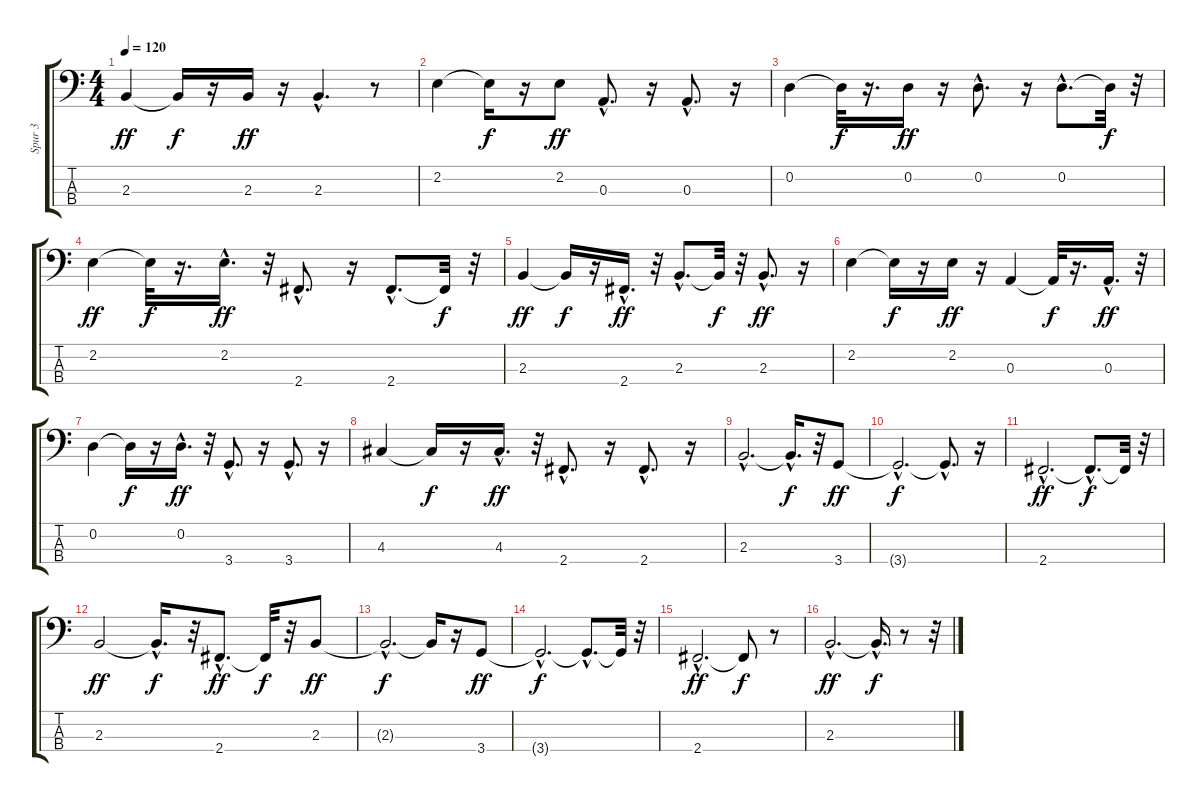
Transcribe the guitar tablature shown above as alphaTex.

\track ("Spur 3" "Spur 3") {instrument electricbassfinger}
\staff {score tabs}
\tuning (G2 D2 A1 E1) {hide}
\ts (4 4)
\tempo 120
\clef f4
\ks c
2.3.4{dy ff} 2.3{t}.16{dy f} r.16 2.3.16{dy ff} r.16 2.3{hac}.4{d} r.8 |
2.2.4 2.2{t}.16{dy f} r.16 2.2.8{dy ff} 0.3{hac}.8{d} r.16 0.3{hac}.8{d} r.16 |
0.2.4 0.2{t}.32{dy f} r.16{d} 0.2.16{dy ff} r.16 0.2{hac}.8{d} r.16 0.2{hac}.8{d} 0.2{t}.32{dy f} r.32 |
2.2.4{dy ff} 2.2{t}.32{dy f} r.16{d} 2.2{hac}.16{d dy ff} r.32 2.4{hac}.8{d} r.16 2.4{hac}.8{d} 2.4{t}.32{dy f} r.32 |
2.3.4{dy ff} 2.3{t}.16{dy f} r.16 2.4{hac}.16{d dy ff} r.32 2.3{hac}.8{d} 2.3{t}.32{dy f} r.32 2.3{hac}.8{d dy ff} r.16 |
2.2.4 2.2{t}.16{dy f} r.16 2.2.16{dy ff} r.16 0.3.4 0.3{t}.32{dy f} r.16{d} 0.3{hac}.16{d dy ff} r.32 |
0.2.4 0.2{t}.16{dy f} r.16 0.2{hac}.16{d dy ff} r.32 3.4{hac}.8{d} r.16 3.4{hac}.8{d} r.16 |
4.3.4 4.3{t}.16{dy f} r.16 4.3{hac}.16{d dy ff} r.32 2.4{hac}.8{d} r.16 2.4{hac}.8{d} r.16 |
2.3{hac}.2{d} 2.3{hac t}.16{d dy f} r.32 3.4.8{dy ff} |
3.4{hac t}.2{d dy f} 3.4{hac t}.8{d} r.16 |
2.4{hac}.2{d dy ff} 2.4{hac t}.8{d dy f} 2.4{t}.32 r.32 |
2.3.2{dy ff} 2.3{hac t}.16{d dy f} r.32 2.4{hac}.8{d dy ff} 2.4{t}.32{dy f} r.32 2.3.8{dy ff} |
2.3{hac t}.2{d dy f} 2.3{t}.16 r.16 3.4.8{dy ff} |
3.4{hac t}.2{d dy f} 3.4{hac t}.8{d} 3.4{t}.32 r.32 |
2.4{hac}.2{d dy ff} 2.4{t}.8{dy f} r.8 |
2.3{hac}.2{d dy ff} 2.3{hac t}.16{d dy f} r.8 r.32
